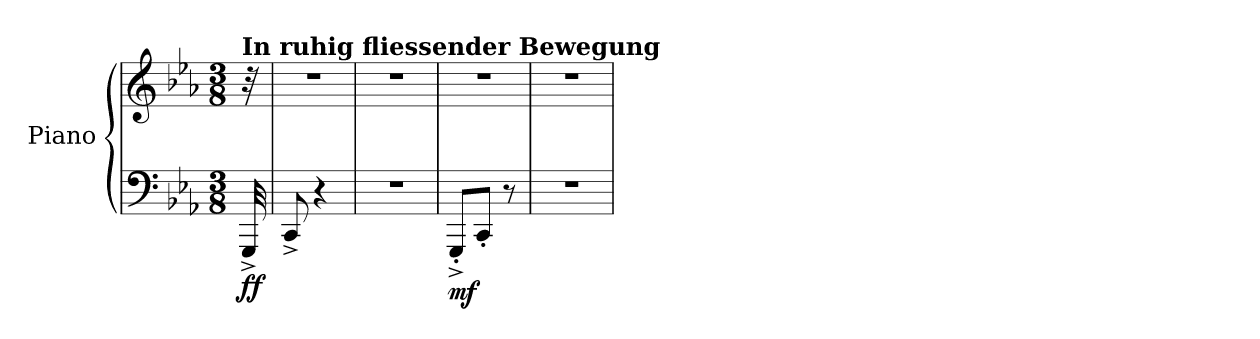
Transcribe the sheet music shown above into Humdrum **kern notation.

**kern	**kern	**dynam
*part1	*part1	*part1
*staff2	*staff1	*staff1/2
*I"Piano	*	*
*I'Pno.	*	*
*clefF4	*clefG2	*
*k[b-e-a-]	*k[b-e-a-]	*
*M3/8	*M3/8	*
=	=	=
!	!LO:TX:a:B:t=In ruhig fliessender Bewegung	!
!	!	!LO:DY:b=2
32GGG^/	32r	ff
=1	=1	=1
8CC^/	4.r	.
4r	.	.
=2	=2	=2
4.r	4.r	.
=3	=3	=3
!	!	!LO:DY:b=2
8GGG'^/L	4.r	mf
8CC'/J	.	.
8r	.	.
=4	=4	=4
4.r	4.r	.
=	=	=
*-	*-	*-
